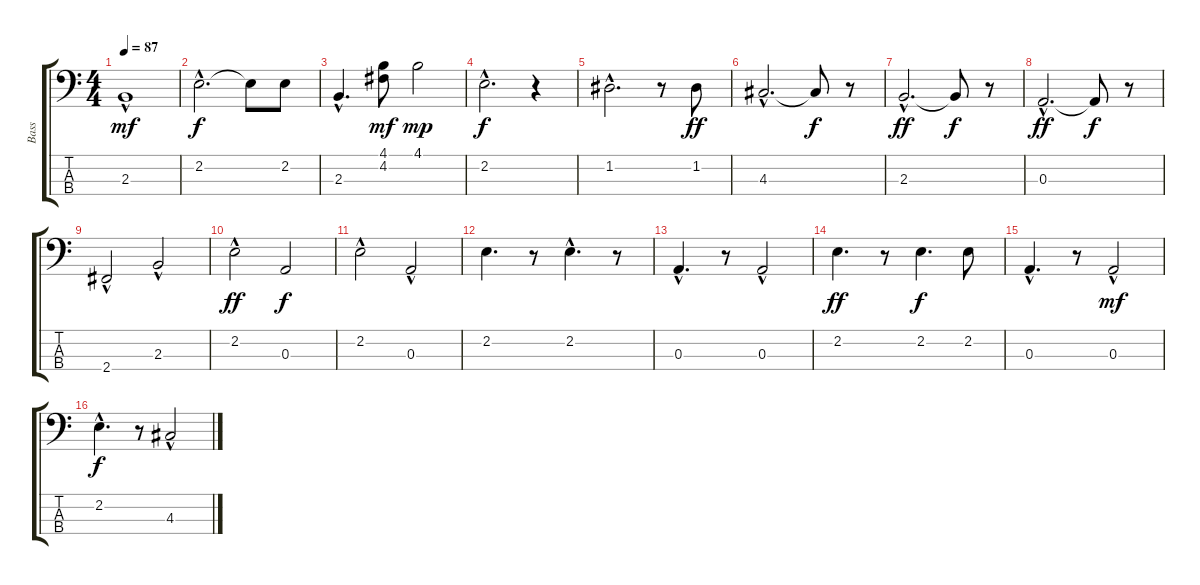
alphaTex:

\track ("Bass" "Bass") {instrument electricbasspick}
\staff {score tabs}
\tuning (G2 D2 A1 E1) {hide}
\ts (4 4)
\tempo 87
\clef f4
\ks c
2.3{hac}.1{dy mf} |
2.2{hac}.2{d dy f} 2.2{t}.8 2.2.8 |
2.3{hac}.4{d} (4.1 4.2).8{dy mf} 4.1.2{dy mp} |
2.2{hac}.2{d dy f} r.4 |
1.2{hac}.2{d} r.8 1.2.8{dy ff} |
4.3{hac}.2{d} 4.3{t}.8{dy f} r.8 |
2.3{hac}.2{d dy ff} 2.3{t}.8{dy f} r.8 |
0.3{hac}.2{d dy ff} 0.3{t}.8{dy f} r.8 |
2.4{hac}.2 2.3{hac}.2 |
2.2{hac}.2{dy ff} 0.3.2{dy f} |
2.2{hac}.2 0.3{hac}.2 |
2.2.4{d} r.8 2.2{hac}.4{d} r.8 |
0.3{hac}.4{d} r.8 0.3{hac}.2 |
2.2.4{d dy ff} r.8 2.2.4{d dy f} 2.2.8 |
0.3{hac}.4{d} r.8 0.3{hac}.2{dy mf} |
2.2{hac}.4{d dy f} r.8 4.3{hac}.2
